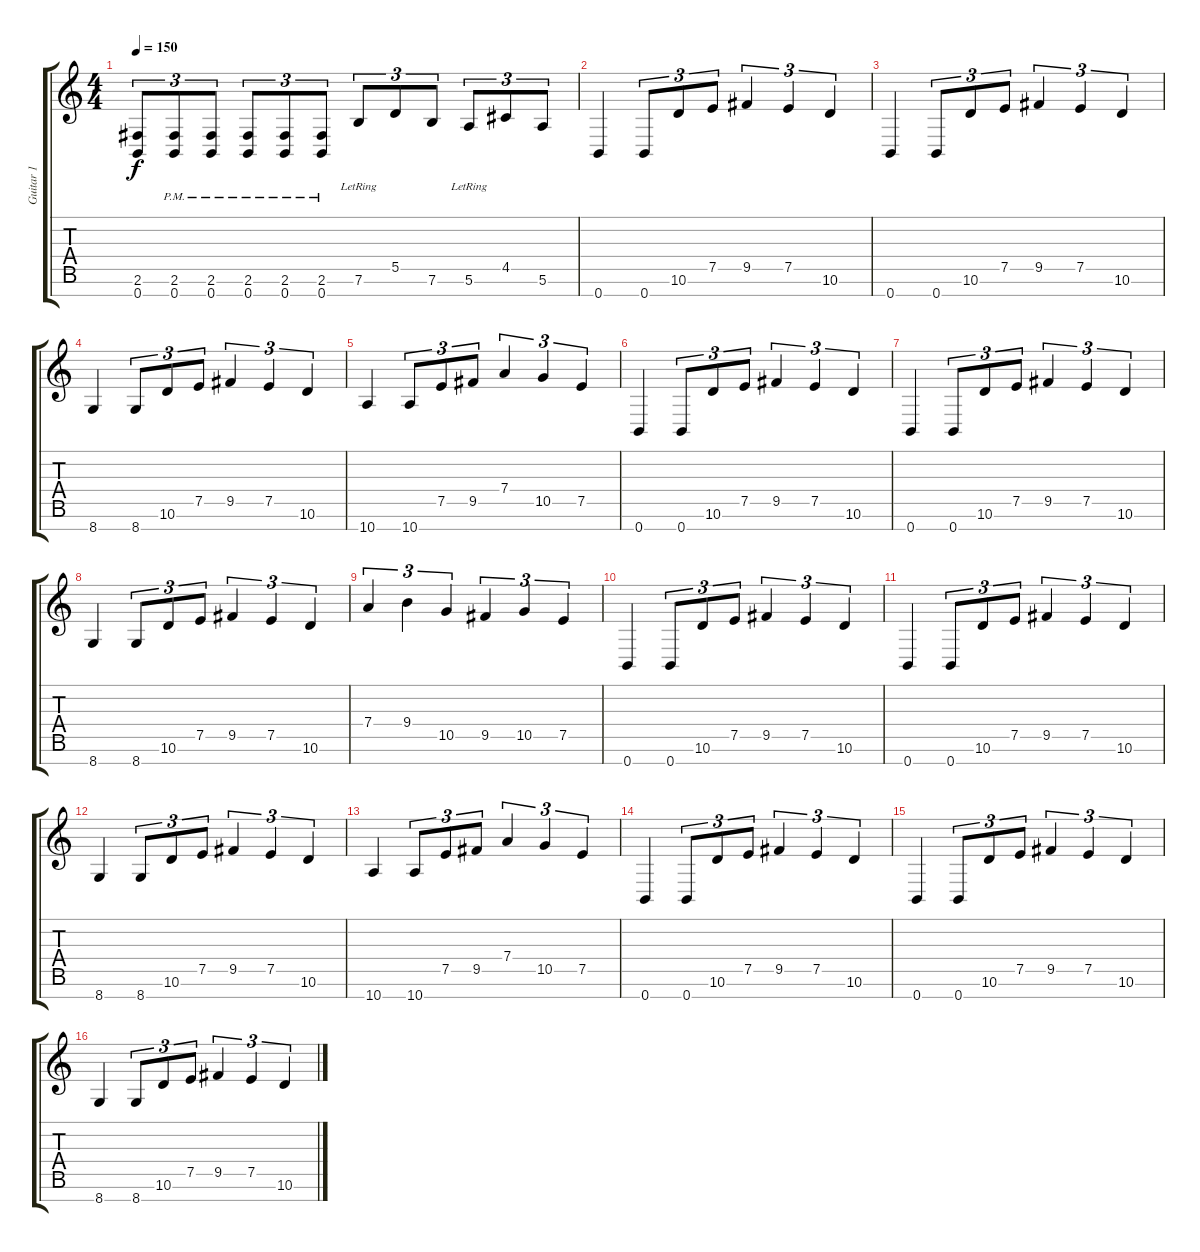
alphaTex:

\track ("Guitar 1" "Guitar 1") {instrument distortionguitar}
\staff {score tabs}
\tuning (E4 B3 G3 D3 A2 E2 B1) {hide}
\ts (4 4)
\tempo 150
\clef g2
\ks c
(2.6 0.7).8{tu (3 2) dy f} (2.6{pm} 0.7{pm}).8{tu (3 2)} (2.6{pm} 0.7{pm}).8{tu (3 2)} (2.6{pm} 0.7{pm}).8{tu (3 2)} (2.6{pm} 0.7{pm}).8{tu (3 2)} (2.6{pm} 0.7{pm}).8{tu (3 2)} 7.6{lr}.8{tu (3 2)} 5.5.8{tu (3 2)} 7.6.8{tu (3 2)} 5.6{lr}.8{tu (3 2)} 4.5.8{tu (3 2)} 5.6.8{tu (3 2)} |
0.7.4 0.7.8{tu (3 2)} 10.6.8{tu (3 2)} 7.5.8{tu (3 2)} 9.5.4{tu (3 2)} 7.5.4{tu (3 2)} 10.6.4{tu (3 2)} |
0.7.4 0.7.8{tu (3 2)} 10.6.8{tu (3 2)} 7.5.8{tu (3 2)} 9.5.4{tu (3 2)} 7.5.4{tu (3 2)} 10.6.4{tu (3 2)} |
8.7.4 8.7.8{tu (3 2)} 10.6.8{tu (3 2)} 7.5.8{tu (3 2)} 9.5.4{tu (3 2)} 7.5.4{tu (3 2)} 10.6.4{tu (3 2)} |
10.7.4 10.7.8{tu (3 2)} 7.5.8{tu (3 2)} 9.5.8{tu (3 2)} 7.4.4{tu (3 2)} 10.5.4{tu (3 2)} 7.5.4{tu (3 2)} |
0.7.4 0.7.8{tu (3 2)} 10.6.8{tu (3 2)} 7.5.8{tu (3 2)} 9.5.4{tu (3 2)} 7.5.4{tu (3 2)} 10.6.4{tu (3 2)} |
0.7.4 0.7.8{tu (3 2)} 10.6.8{tu (3 2)} 7.5.8{tu (3 2)} 9.5.4{tu (3 2)} 7.5.4{tu (3 2)} 10.6.4{tu (3 2)} |
8.7.4 8.7.8{tu (3 2)} 10.6.8{tu (3 2)} 7.5.8{tu (3 2)} 9.5.4{tu (3 2)} 7.5.4{tu (3 2)} 10.6.4{tu (3 2)} |
7.4.4{tu (3 2)} 9.4.4{tu (3 2)} 10.5.4{tu (3 2)} 9.5.4{tu (3 2)} 10.5.4{tu (3 2)} 7.5.4{tu (3 2)} |
0.7.4 0.7.8{tu (3 2)} 10.6.8{tu (3 2)} 7.5.8{tu (3 2)} 9.5.4{tu (3 2)} 7.5.4{tu (3 2)} 10.6.4{tu (3 2)} |
0.7.4 0.7.8{tu (3 2)} 10.6.8{tu (3 2)} 7.5.8{tu (3 2)} 9.5.4{tu (3 2)} 7.5.4{tu (3 2)} 10.6.4{tu (3 2)} |
8.7.4 8.7.8{tu (3 2)} 10.6.8{tu (3 2)} 7.5.8{tu (3 2)} 9.5.4{tu (3 2)} 7.5.4{tu (3 2)} 10.6.4{tu (3 2)} |
10.7.4 10.7.8{tu (3 2)} 7.5.8{tu (3 2)} 9.5.8{tu (3 2)} 7.4.4{tu (3 2)} 10.5.4{tu (3 2)} 7.5.4{tu (3 2)} |
0.7.4 0.7.8{tu (3 2)} 10.6.8{tu (3 2)} 7.5.8{tu (3 2)} 9.5.4{tu (3 2)} 7.5.4{tu (3 2)} 10.6.4{tu (3 2)} |
0.7.4 0.7.8{tu (3 2)} 10.6.8{tu (3 2)} 7.5.8{tu (3 2)} 9.5.4{tu (3 2)} 7.5.4{tu (3 2)} 10.6.4{tu (3 2)} |
8.7.4 8.7.8{tu (3 2)} 10.6.8{tu (3 2)} 7.5.8{tu (3 2)} 9.5.4{tu (3 2)} 7.5.4{tu (3 2)} 10.6.4{tu (3 2)}
